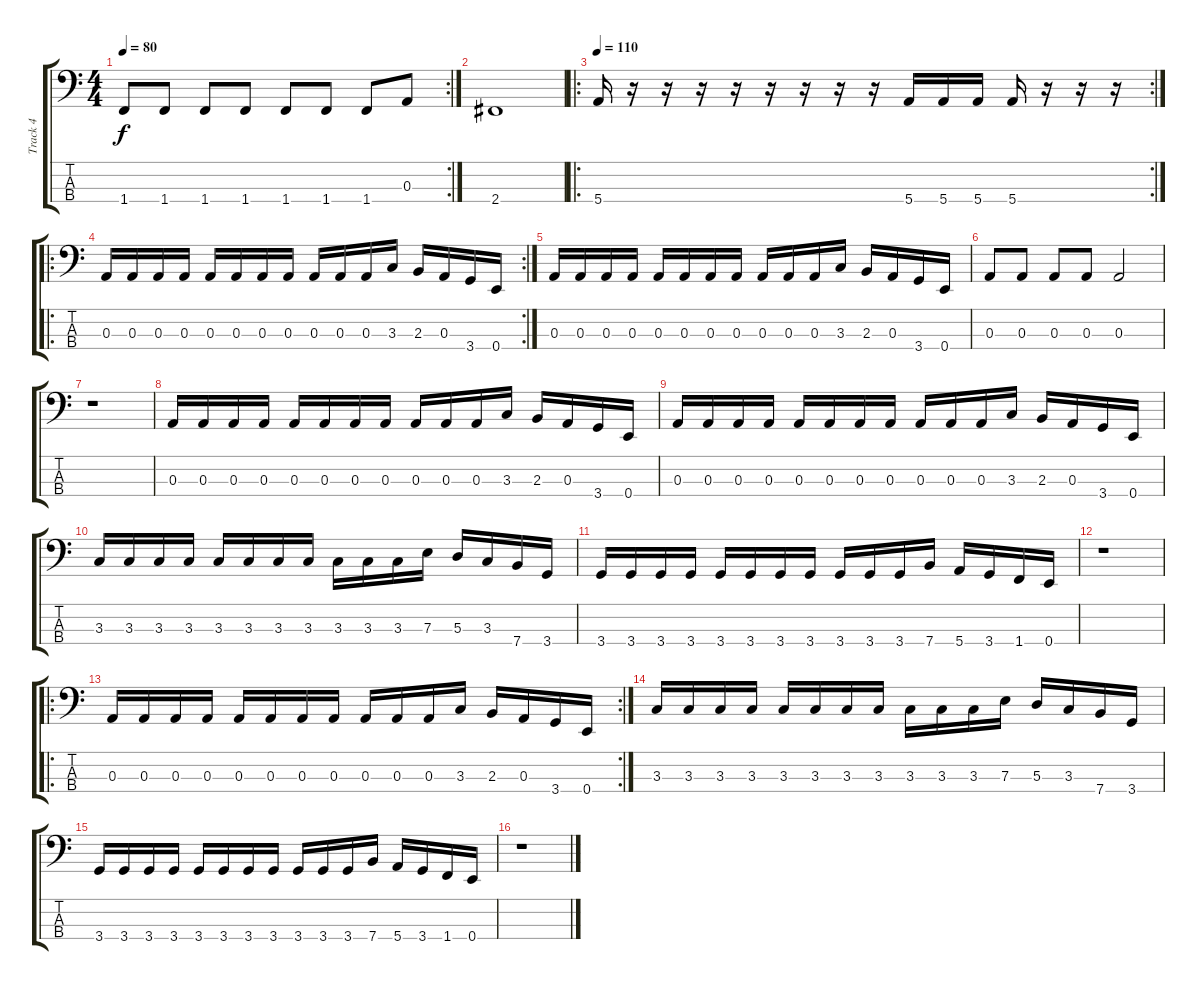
\track ("Track 4" "Track 4") {instrument electricbassfinger}
\staff {score tabs}
\tuning (G2 D2 A1 E1) {hide}
\rc 2
\ts (4 4)
\tempo 80
\clef f4
\ks c
1.4.8{dy f} 1.4.8 1.4.8 1.4.8 1.4.8 1.4.8 1.4.8 0.3.8 |
2.4.1 |
\ro
\rc 2
\tempo 110
5.4.16 r.16 r.16 r.16 r.16 r.16 r.16 r.16 r.16 5.4.16 5.4.16 5.4.16 5.4.16 r.16 r.16 r.16 |
\ro
\rc 2
0.3.16 0.3.16 0.3.16 0.3.16 0.3.16 0.3.16 0.3.16 0.3.16 0.3.16 0.3.16 0.3.16 3.3.16 2.3.16 0.3.16 3.4.16 0.4.16 |
0.3.16 0.3.16 0.3.16 0.3.16 0.3.16 0.3.16 0.3.16 0.3.16 0.3.16 0.3.16 0.3.16 3.3.16 2.3.16 0.3.16 3.4.16 0.4.16 |
0.3.8 0.3.8 0.3.8 0.3.8 0.3.2 |
r.1 |
0.3.16 0.3.16 0.3.16 0.3.16 0.3.16 0.3.16 0.3.16 0.3.16 0.3.16 0.3.16 0.3.16 3.3.16 2.3.16 0.3.16 3.4.16 0.4.16 |
0.3.16 0.3.16 0.3.16 0.3.16 0.3.16 0.3.16 0.3.16 0.3.16 0.3.16 0.3.16 0.3.16 3.3.16 2.3.16 0.3.16 3.4.16 0.4.16 |
3.3.16 3.3.16 3.3.16 3.3.16 3.3.16 3.3.16 3.3.16 3.3.16 3.3.16 3.3.16 3.3.16 7.3.16 5.3.16 3.3.16 7.4.16 3.4.16 |
3.4.16 3.4.16 3.4.16 3.4.16 3.4.16 3.4.16 3.4.16 3.4.16 3.4.16 3.4.16 3.4.16 7.4.16 5.4.16 3.4.16 1.4.16 0.4.16 |
r.1 |
\ro
\rc 2
0.3.16 0.3.16 0.3.16 0.3.16 0.3.16 0.3.16 0.3.16 0.3.16 0.3.16 0.3.16 0.3.16 3.3.16 2.3.16 0.3.16 3.4.16 0.4.16 |
3.3.16 3.3.16 3.3.16 3.3.16 3.3.16 3.3.16 3.3.16 3.3.16 3.3.16 3.3.16 3.3.16 7.3.16 5.3.16 3.3.16 7.4.16 3.4.16 |
3.4.16 3.4.16 3.4.16 3.4.16 3.4.16 3.4.16 3.4.16 3.4.16 3.4.16 3.4.16 3.4.16 7.4.16 5.4.16 3.4.16 1.4.16 0.4.16 |
r.1
